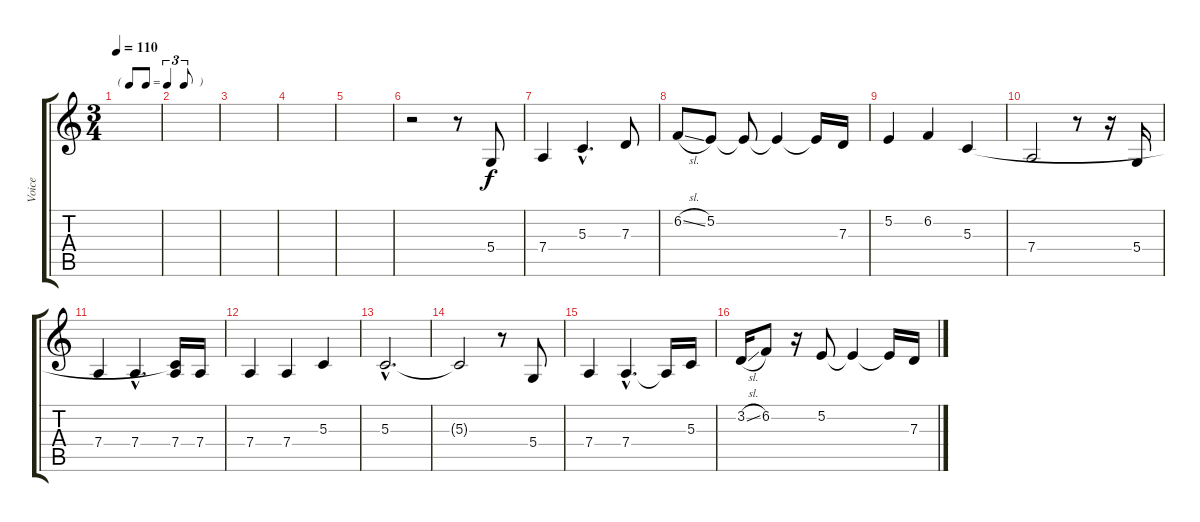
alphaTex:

\track ("Voice" "Voice") {instrument lead6voice}
\staff {score tabs}
\tuning (E4 B3 G3 D3 A2 E2) {hide}
\ts (3 4)
\tf triplet8th
\tempo 110
\clef g2
\ks c
|
|
|
|
|
r.2 r.8 5.4.8 |
7.4.4 5.3{hac}.4{d} 7.3.8 |
6.2{sl}.8 5.2.8 5.2{t}.8 5.2{t}.4 5.2{t}.16 7.3.16 |
5.2.4 6.2.4 5.3.4 |
7.4.2 r.8 r.16 5.4.16 |
7.4.4 7.4{hac}.4{d} (5.3{t} 7.4).16 7.4.16 |
7.4.4 7.4.4 5.3.4 |
5.3{hac}.2{d} |
5.3{t}.2 r.8 5.4.8 |
7.4.4 7.4{hac}.4{d} 7.4{t}.16 5.3.16 |
3.2{sl}.16 6.2.8 r.16 5.2.8 5.2{t}.4 5.2{t}.16 7.3.16
